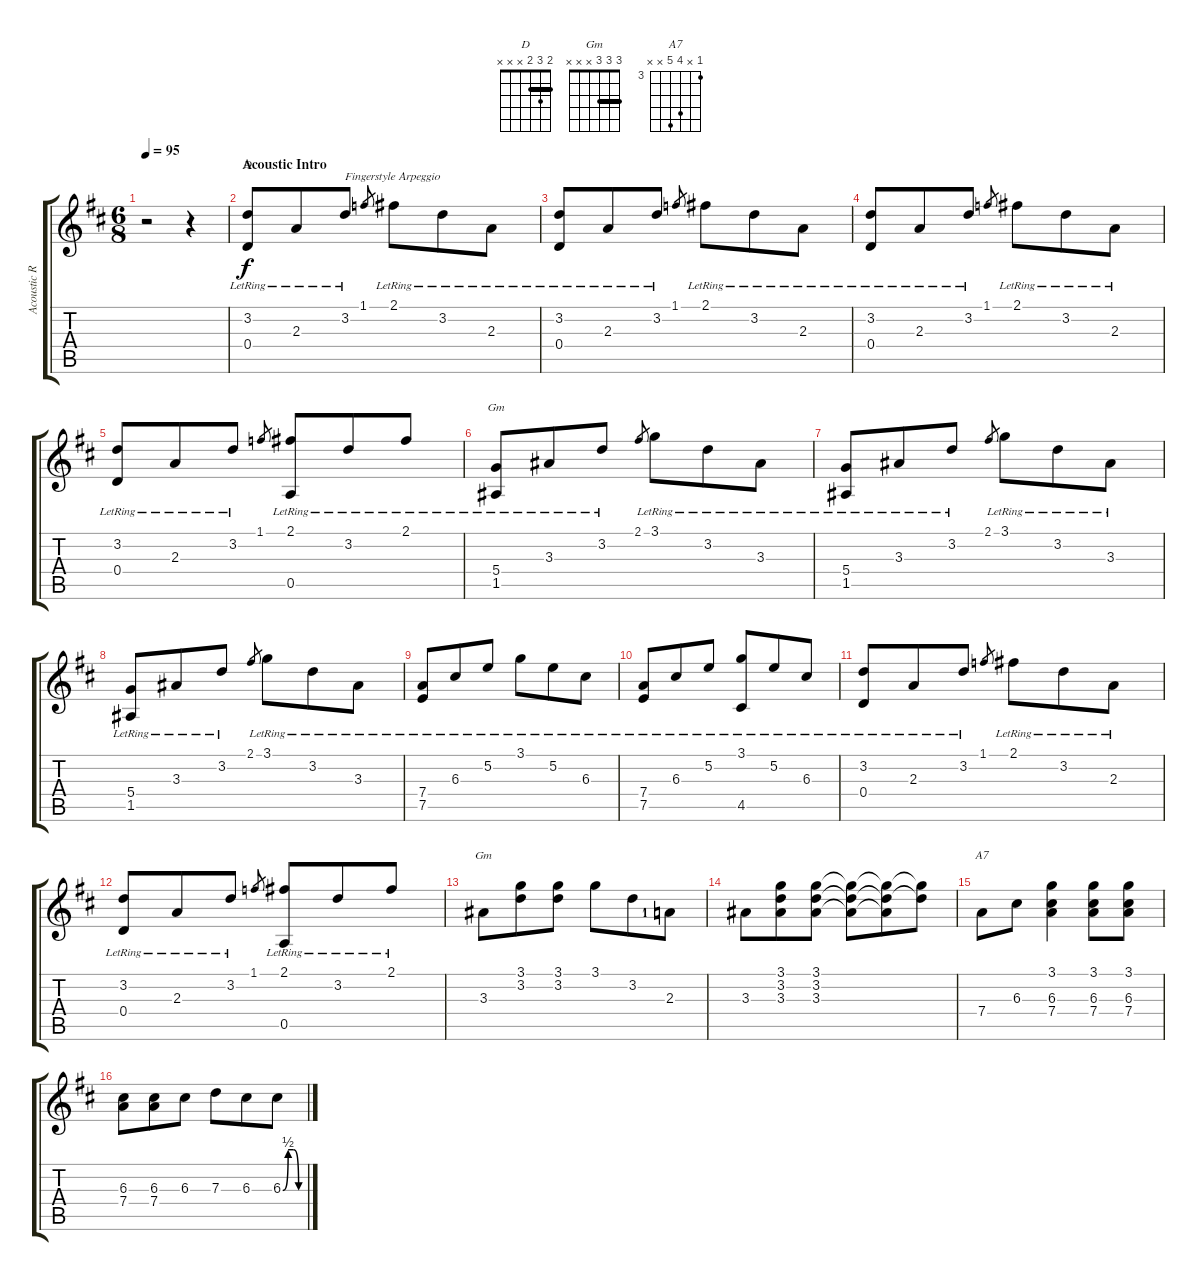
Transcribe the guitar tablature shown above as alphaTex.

\track ("Acoustic Rhythm Guitar" "Acoustic R") {instrument acousticguitarnylon}
\staff {score tabs}
\tuning (E4 B3 G3 D3 A2 E2) {hide}
\chord ("D" 2 3 2 x x x) {barre 2}
\chord ("Gm" 3 3 3 5 1 x) {barre 3}
\chord ("Gm" 3 3 3 x x x) {barre 3}
\chord ("A7" 3 x 6 7 x x) {firstfret 3}
\ts (6 8)
\tempo 95
\clef g2
\ks d
r.2{dy f instrument acousticguitarnylon} r.4 |
\section ("" "Acoustic Intro")
(3.2{lr} 0.4).8{ch "D"} 2.3{lr}.8 3.2{lr}.8{txt "Fingerstyle Arpeggio"} 1.1.8{gr} 2.1{lr}.8 3.2{lr}.8 2.3{lr}.8 |
(3.2{lr} 0.4{lr}).8 2.3{lr}.8 3.2{lr}.8 1.1.8{gr} 2.1{lr}.8 3.2{lr}.8 2.3{lr}.8 |
(3.2{lr} 0.4{lr}).8 2.3{lr}.8 3.2{lr}.8 1.1.8{gr} 2.1{lr}.8 3.2{lr}.8 2.3{lr}.8 |
(3.2{lr} 0.4{lr}).8 2.3{lr}.8 3.2{lr}.8 1.1.8{gr} (2.1{lr} 0.5{lr}).8 3.2{lr}.8 2.1{lr}.8 |
(5.4{lr} 1.5{lr}).8{ch "Gm"} 3.3{lr}.8 3.2{lr}.8 2.1.8{gr} 3.1{lr}.8 3.2{lr}.8 3.3{lr}.8 |
(5.4{lr} 1.5{lr}).8 3.3{lr}.8 3.2{lr}.8 2.1.8{gr} 3.1{lr}.8 3.2{lr}.8 3.3{lr}.8 |
(5.4{lr} 1.5{lr}).8 3.3{lr}.8 3.2{lr}.8 2.1.8{gr} 3.1{lr}.8 3.2{lr}.8 3.3{lr}.8 |
(7.4{lr} 7.5{lr}).8 6.3{lr}.8 5.2{lr}.8 3.1{lr}.8 5.2{lr}.8 6.3{lr}.8 |
(7.4{lr} 7.5{lr}).8 6.3{lr}.8 5.2{lr}.8 (3.1{lr} 4.5{lr}).8 5.2{lr}.8 6.3{lr}.8 |
(3.2{lr} 0.4{lr}).8 2.3{lr}.8 3.2{lr}.8 1.1.8{gr} 2.1{lr}.8 3.2{lr}.8 2.3{lr}.8 |
(3.2{lr} 0.4{lr}).8 2.3{lr}.8 3.2{lr}.8 1.1.8{gr} (2.1{lr} 0.5{lr}).8 3.2{lr}.8 2.1{lr}.8 |
3.3.8{ch "Gm"} (3.1 3.2).8 (3.1 3.2).8 3.1.8 3.2.8 2.3{lf 2}.8 |
3.3.8 (3.1 3.2 3.3).8 (3.1 3.2 3.3).8 (3.1{t} 3.2{t} 3.3{t}).8 (3.1{t} 3.2{t} 3.3{t}).8 (3.1{t} 3.2{t}).8 |
7.4.8{ch "A7"} 6.3.8 (3.1 6.3 7.4).4 (3.1 6.3 7.4).8 (3.1 6.3 7.4).8 |
(6.3 7.4).8 (6.3 7.4).8 6.3.8 7.3.8 6.3.8 6.3{be (custom 0 0 15 2 30 2 45 0 60 0)}.8
